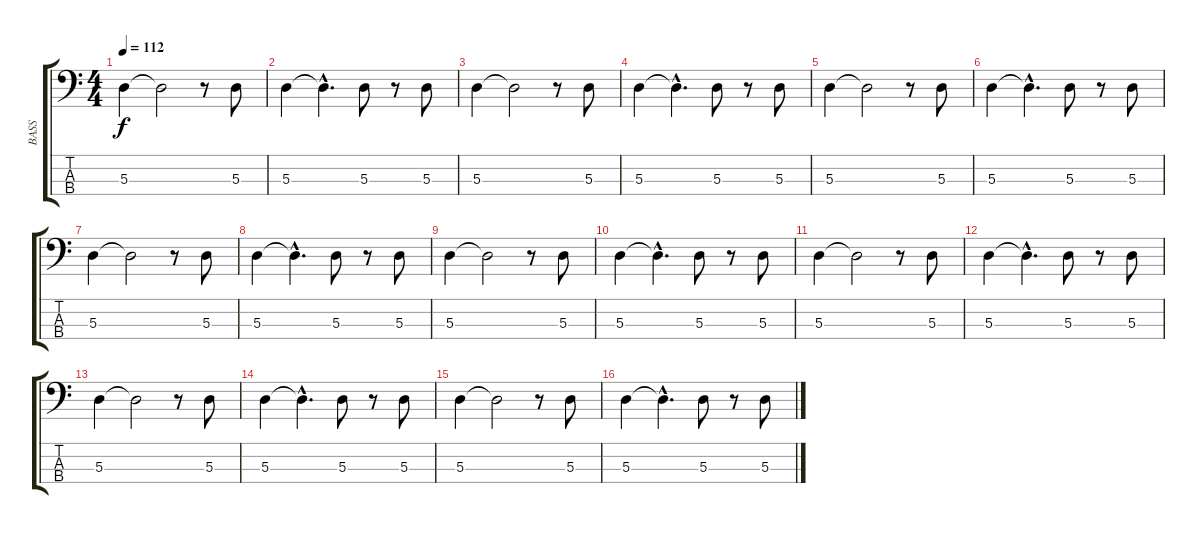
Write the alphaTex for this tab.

\track ("BASS" "BASS") {instrument electricbassfinger}
\staff {score tabs}
\tuning (G2 D2 A1 E1) {hide}
\ts (4 4)
\tempo 112
\clef f4
\ks c
5.3.4{dy f} 5.3{t}.2 r.8 5.3.8 |
5.3.4 5.3{hac t}.4{d} 5.3.8 r.8 5.3.8 |
5.3.4 5.3{t}.2 r.8 5.3.8 |
5.3.4 5.3{hac t}.4{d} 5.3.8 r.8 5.3.8 |
5.3.4 5.3{t}.2 r.8 5.3.8 |
5.3.4 5.3{hac t}.4{d} 5.3.8 r.8 5.3.8 |
5.3.4 5.3{t}.2 r.8 5.3.8 |
5.3.4 5.3{hac t}.4{d} 5.3.8 r.8 5.3.8 |
5.3.4 5.3{t}.2 r.8 5.3.8 |
5.3.4 5.3{hac t}.4{d} 5.3.8 r.8 5.3.8 |
5.3.4 5.3{t}.2 r.8 5.3.8 |
5.3.4 5.3{hac t}.4{d} 5.3.8 r.8 5.3.8 |
5.3.4 5.3{t}.2 r.8 5.3.8 |
5.3.4 5.3{hac t}.4{d} 5.3.8 r.8 5.3.8 |
5.3.4 5.3{t}.2 r.8 5.3.8 |
5.3.4 5.3{hac t}.4{d} 5.3.8 r.8 5.3.8
